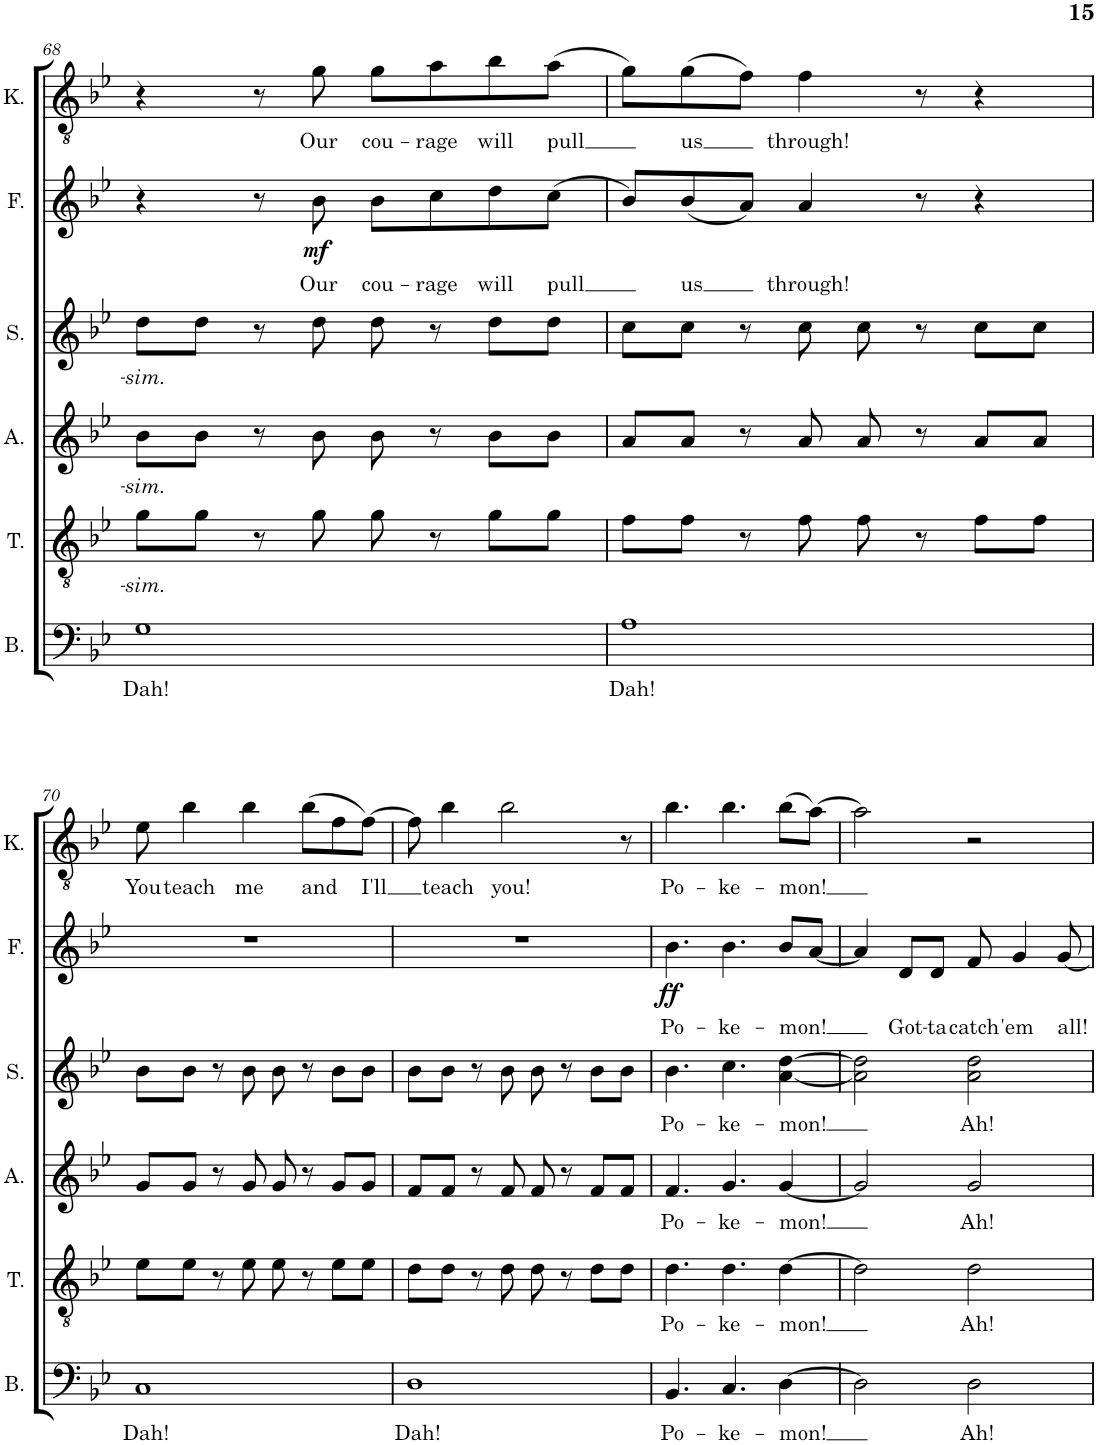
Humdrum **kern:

**kern	**text	**kern	**text	**kern	**text	**kern	**text	**kern	**text	**dynam	**kern	**text
*part6	*part6	*part5	*part5	*part4	*part4	*part3	*part3	*part2	*part2	*part2	*part1	*part1
*staff6	*staff6	*staff5	*staff5	*staff4	*staff4	*staff3	*staff3	*staff2	*staff2	*staff2	*staff1	*staff1
*I"Bass	*	*I"Tenor	*	*I"Alto	*	*I"Soprano	*	*I"Friend	*	*	*I"Ketchum	*
*I'B.	*	*I'T.	*	*I'A.	*	*I'S.	*	*I'F.	*	*	*I'K.	*
!!LO:PB:g=z
*clefF4	*	*clefGv2	*	*clefG2	*	*clefG2	*	*clefG2	*	*	*clefGv2	*
*k[b-e-]	*	*k[b-e-]	*	*k[b-e-]	*	*k[b-e-]	*	*k[b-e-]	*	*	*k[b-e-]	*
*M4/4	*	*M4/4	*	*M4/4	*	*M4/4	*	*M4/4	*	*	*M4/4	*
=68	=68	=68	=68	=68	=68	=68	=68	=68	=68	=68	=68	=68
!	!LO:LY:b	!	!LO:LY:b	!	!LO:LY:b	!	!LO:LY:b	!	!	!	!	!
1G	Dah!	8g\L	-sim.	8b-\L	-sim.	8dd\L	-sim.	4r	.	.	4r	.
.	.	8g\J	.	8b-\J	.	8dd\J	.	.	.	.	.	.
.	.	8r	.	8r	.	8r	.	8r	.	.	8r	.
!	!	!	!	!	!	!	!	!	!LO:LY:b	!LO:DY:b	!	!LO:LY:b
.	.	8g\	.	8b-\	.	8dd\	.	8b-\	Our	mf	8g\	Our
!	!	!	!	!	!	!	!	!	!LO:LY:b	!	!	!LO:LY:b
.	.	8g\	.	8b-\	.	8dd\	.	8b-\L	cou-	.	8g\L	cou-
!	!	!	!	!	!	!	!	!	!LO:LY:b	!	!	!LO:LY:b
.	.	8r	.	8r	.	8r	.	8cc\	-rage	.	8a\	-rage
!	!	!	!	!	!	!	!	!	!LO:LY:b	!	!	!LO:LY:b
.	.	8g\L	.	8b-\L	.	8dd\L	.	8dd\	will	.	8b-\	will
!	!	!	!	!	!	!	!	!	!LO:LY:b	!	!	!LO:LY:b
.	.	8g\J	.	8b-\J	.	8dd\J	.	(8cc\J	pull	.	(8a\J	pull
=69	=69	=69	=69	=69	=69	=69	=69	=69	=69	=69	=69	=69
!	!LO:LY:b	!	!	!	!	!	!	!	!	!	!	!
1A	Dah!	8f\L	.	8a/L	.	8cc\L	.	8b-/L)	.	.	8g\L)	.
!	!	!	!	!	!	!	!	!	!LO:LY:b	!	!	!LO:LY:b
.	.	8f\J	.	8a/J	.	8cc\J	.	(8b-/	us	.	(8g\	us
.	.	8r	.	8r	.	8r	.	8a/J)	.	.	8f\J)	.
!	!	!	!	!	!	!	!	!	!LO:LY:b	!	!	!LO:LY:b
.	.	8f\	.	8a/	.	8cc\	.	4a/	through!	.	4f\	through!
.	.	8f\	.	8a/	.	8cc\	.	.	.	.	.	.
.	.	8r	.	8r	.	8r	.	8r	.	.	8r	.
.	.	8f\L	.	8a/L	.	8cc\L	.	4r	.	.	4r	.
.	.	8f\J	.	8a/J	.	8cc\J	.	.	.	.	.	.
!!LO:LB:g=z
=70	=70	=70	=70	=70	=70	=70	=70	=70	=70	=70	=70	=70
!	!LO:LY:b	!	!	!	!	!	!	!	!	!	!	!LO:LY:b
1C	Dah!	8e-\L	.	8g/L	.	8b-\L	.	1r	.	.	8e-\	You
!	!	!	!	!	!	!	!	!	!	!	!	!LO:LY:b
.	.	8e-\J	.	8g/J	.	8b-\J	.	.	.	.	4b-\	teach
.	.	8r	.	8r	.	8r	.	.	.	.	.	.
!	!	!	!	!	!	!	!	!	!	!	!	!LO:LY:b
.	.	8e-\	.	8g/	.	8b-\	.	.	.	.	4b-\	me
.	.	8e-\	.	8g/	.	8b-\	.	.	.	.	.	.
!	!	!	!	!	!	!	!	!	!	!	!	!LO:LY:b
.	.	8r	.	8r	.	8r	.	.	.	.	(8b-\L	and
.	.	8e-\L	.	8g/L	.	8b-\L	.	.	.	.	8f\	.
!	!	!	!	!	!	!	!	!	!	!	!	!LO:LY:b
.	.	8e-\J	.	8g/J	.	8b-\J	.	.	.	.	[8f\J)	I'll
=71	=71	=71	=71	=71	=71	=71	=71	=71	=71	=71	=71	=71
!	!LO:LY:b	!	!	!	!	!	!	!	!	!	!	!
1D	Dah!	8d\L	.	8f/L	.	8b-\L	.	1r	.	.	8f\]	.
!	!	!	!	!	!	!	!	!	!	!	!	!LO:LY:b
.	.	8d\J	.	8f/J	.	8b-\J	.	.	.	.	4b-\	teach
.	.	8r	.	8r	.	8r	.	.	.	.	.	.
!	!	!	!	!	!	!	!	!	!	!	!	!LO:LY:b
.	.	8d\	.	8f/	.	8b-\	.	.	.	.	2b-\	you!
.	.	8d\	.	8f/	.	8b-\	.	.	.	.	.	.
.	.	8r	.	8r	.	8r	.	.	.	.	.	.
.	.	8d\L	.	8f/L	.	8b-\L	.	.	.	.	.	.
.	.	8d\J	.	8f/J	.	8b-\J	.	.	.	.	8r	.
=72	=72	=72	=72	=72	=72	=72	=72	=72	=72	=72	=72	=72
!	!LO:LY:b	!	!LO:LY:b	!	!LO:LY:b	!	!LO:LY:b	!	!LO:LY:b	!LO:DY:b	!	!LO:LY:b
4.BB-/	Po-	4.d\	Po-	4.f/	Po-	4.b-\	Po-	4.b-\	Po-	ff	4.b-\	Po-
!	!LO:LY:b	!	!LO:LY:b	!	!LO:LY:b	!	!LO:LY:b	!	!LO:LY:b	!	!	!LO:LY:b
4.C/	-ke-	4.d\	-ke-	4.g/	-ke-	4.cc\	-ke-	4.b-\	-ke-	.	4.b-\	-ke-
!	!LO:LY:b	!	!LO:LY:b	!	!LO:LY:b	!	!LO:LY:b	!	!LO:LY:b	!	!	!LO:LY:b
[4D\	-mon!	[4d\	-mon!	[4g/	-mon!	[4a\ [4dd\	-mon!	8b-/L	-mon!	.	(8b-\L	-mon!
.	.	.	.	.	.	.	.	[8a/J	.	.	[8a\J)	.
=73	=73	=73	=73	=73	=73	=73	=73	=73	=73	=73	=73	=73
2D\]	.	2d\]	.	2g/]	.	2a\] 2dd\]	.	4a/]	.	.	2a\]	.
!	!	!	!	!	!	!	!	!	!LO:LY:b	!	!	!
.	.	.	.	.	.	.	.	8d/L	Got-	.	.	.
!	!	!	!	!	!	!	!	!	!LO:LY:b	!	!	!
.	.	.	.	.	.	.	.	8d/J	-ta	.	.	.
!	!LO:LY:b	!	!LO:LY:b	!	!LO:LY:b	!	!LO:LY:b	!	!LO:LY:b	!	!	!
2D\	Ah!	2d\	Ah!	2g/	Ah!	2a\ 2dd\	Ah!	8f/	catch	.	2r	.
!	!	!	!	!	!	!	!	!	!LO:LY:b	!	!	!
.	.	.	.	.	.	.	.	4g/	'em	.	.	.
!	!	!	!	!	!	!	!	!	!LO:LY:b	!	!	!
.	.	.	.	.	.	.	.	[8g/	all!	.	.	.
=	=	=	=	=	=	=	=	=	=	=	=	=
*-	*-	*-	*-	*-	*-	*-	*-	*-	*-	*-	*-	*-
